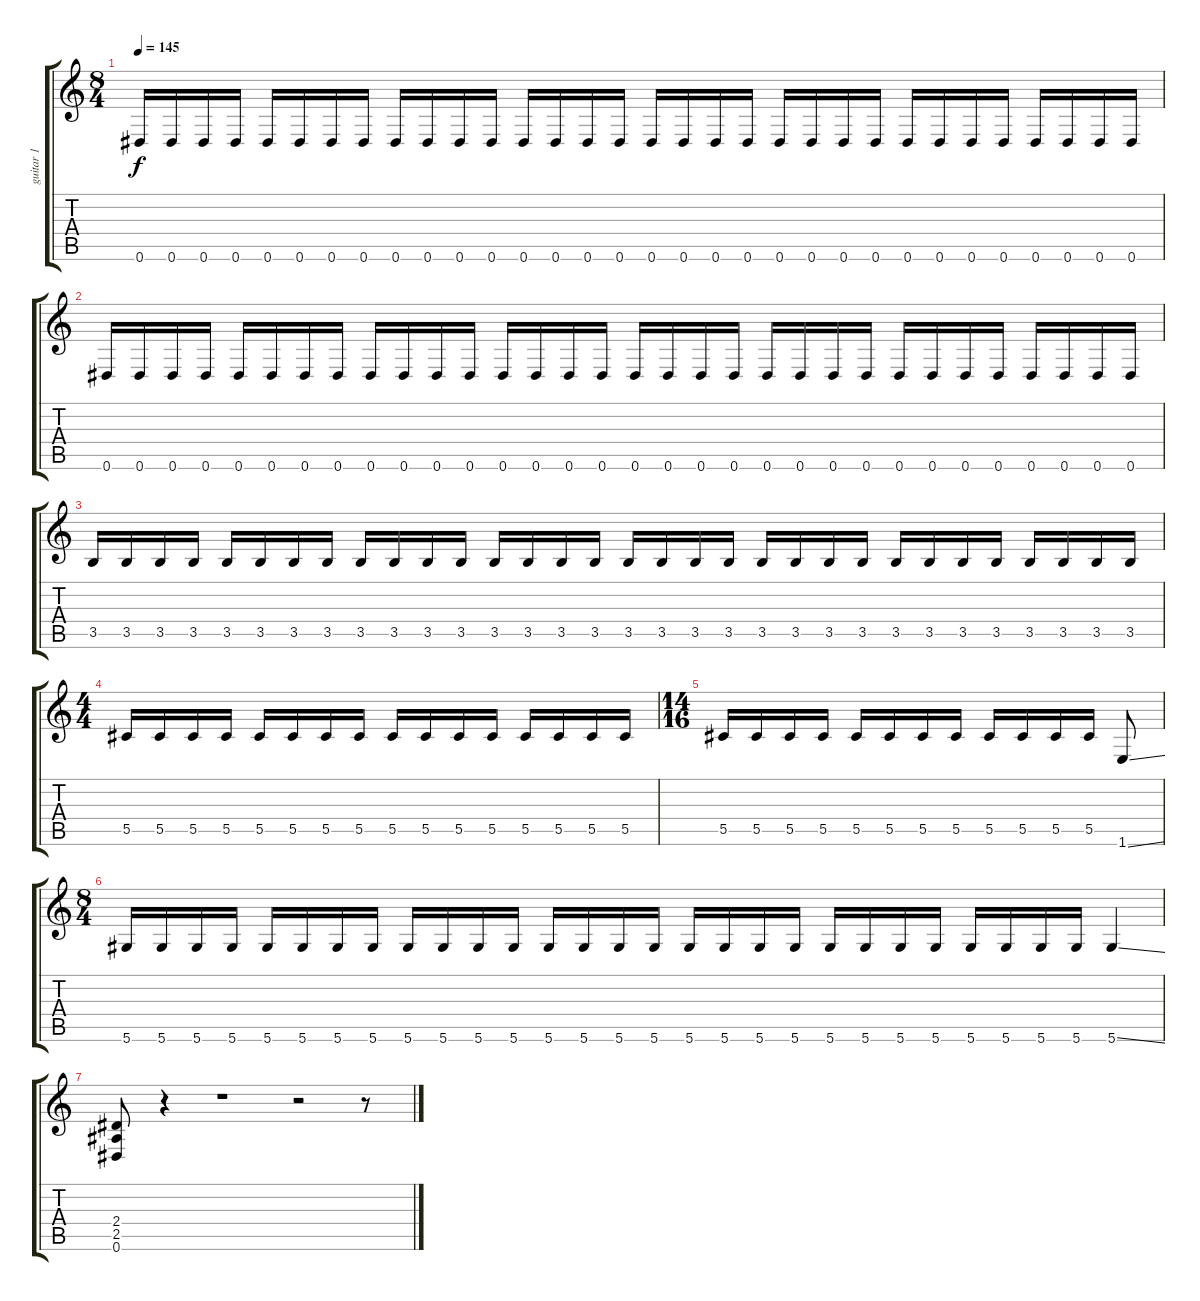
\track ("guitar 1" "guitar 1") {instrument overdrivenguitar}
\staff {score tabs}
\tuning (Eb4 Bb3 Gb3 Db3 Ab2 Eb2) {hide}
\ts (8 4)
\tempo 145
\clef g2
\ks c
0.6.16{dy f instrument overdrivenguitar} 0.6.16 0.6.16 0.6.16 0.6.16 0.6.16 0.6.16 0.6.16 0.6.16 0.6.16 0.6.16 0.6.16 0.6.16 0.6.16 0.6.16 0.6.16 0.6.16 0.6.16 0.6.16 0.6.16 0.6.16 0.6.16 0.6.16 0.6.16 0.6.16 0.6.16 0.6.16 0.6.16 0.6.16 0.6.16 0.6.16 0.6.16 |
0.6.16 0.6.16 0.6.16 0.6.16 0.6.16 0.6.16 0.6.16 0.6.16 0.6.16 0.6.16 0.6.16 0.6.16 0.6.16 0.6.16 0.6.16 0.6.16 0.6.16 0.6.16 0.6.16 0.6.16 0.6.16 0.6.16 0.6.16 0.6.16 0.6.16 0.6.16 0.6.16 0.6.16 0.6.16 0.6.16 0.6.16 0.6.16 |
3.5.16 3.5.16 3.5.16 3.5.16 3.5.16 3.5.16 3.5.16 3.5.16 3.5.16 3.5.16 3.5.16 3.5.16 3.5.16 3.5.16 3.5.16 3.5.16 3.5.16 3.5.16 3.5.16 3.5.16 3.5.16 3.5.16 3.5.16 3.5.16 3.5.16 3.5.16 3.5.16 3.5.16 3.5.16 3.5.16 3.5.16 3.5.16 |
\ts (4 4)
5.5.16 5.5.16 5.5.16 5.5.16 5.5.16 5.5.16 5.5.16 5.5.16 5.5.16 5.5.16 5.5.16 5.5.16 5.5.16 5.5.16 5.5.16 5.5.16 |
\ts (14 16)
5.5.16 5.5.16 5.5.16 5.5.16 5.5.16 5.5.16 5.5.16 5.5.16 5.5.16 5.5.16 5.5.16 5.5.16 1.6{ss}.8 |
\ts (8 4)
5.6.16 5.6.16 5.6.16 5.6.16 5.6.16 5.6.16 5.6.16 5.6.16 5.6.16 5.6.16 5.6.16 5.6.16 5.6.16 5.6.16 5.6.16 5.6.16 5.6.16 5.6.16 5.6.16 5.6.16 5.6.16 5.6.16 5.6.16 5.6.16 5.6.16 5.6.16 5.6.16 5.6.16 5.6{ss}.4 |
(2.4 2.5 0.6).8 r.4 r.1 r.2 r.8
